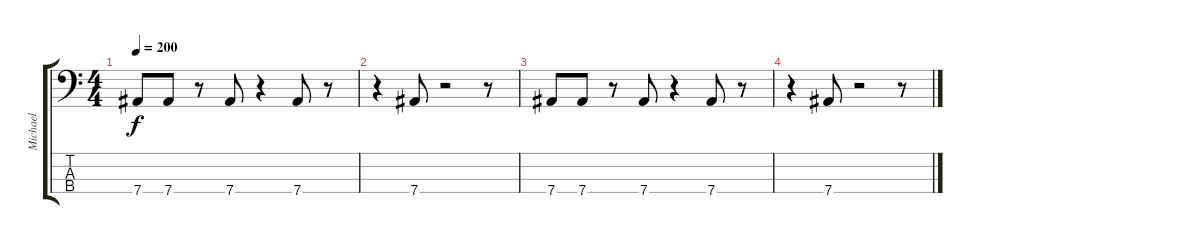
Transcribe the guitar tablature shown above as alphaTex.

\track ("Michael" "Michael") {instrument electricbassfinger}
\staff {score tabs}
\tuning (Gb2 Db2 Ab1 Eb1) {hide}
\ts (4 4)
\tempo 200
\clef f4
\ks c
7.4.8{dy f} 7.4.8 r.8 7.4.8 r.4 7.4.8 r.8 |
r.4 7.4.8 r.2 r.8 |
7.4.8 7.4.8 r.8 7.4.8 r.4 7.4.8 r.8 |
r.4 7.4.8 r.2 r.8
